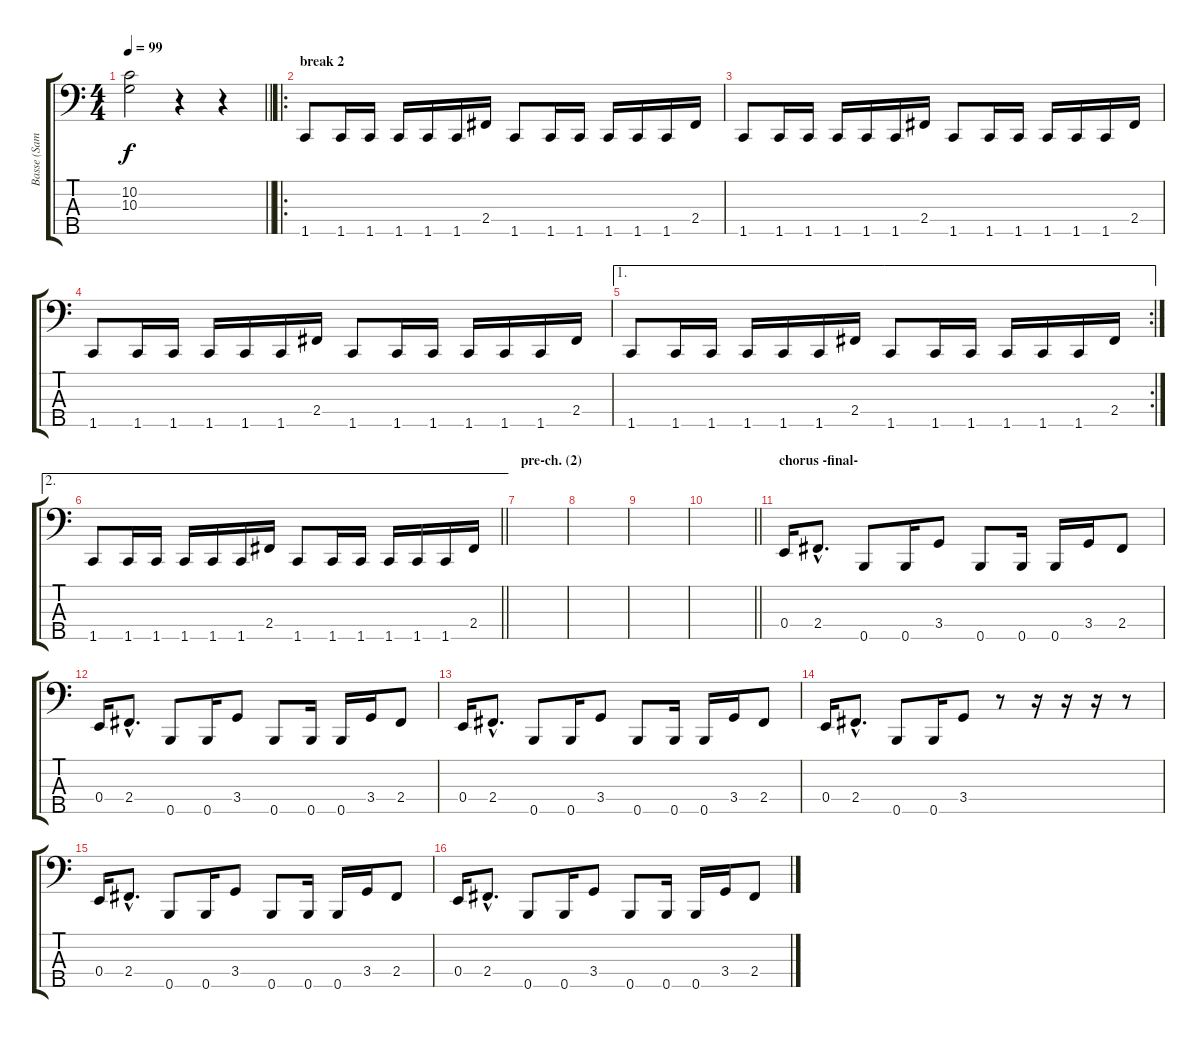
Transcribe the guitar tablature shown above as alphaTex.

\track ("Basse (Sam)" "Basse (Sam") {instrument electricbassfinger}
\staff {score tabs}
\tuning (G2 D2 A1 E1 B0) {hide}
\ts (4 4)
\tempo 99
\clef f4
\barLineRight lightlight
\ks c
(10.2 10.3).2{dy f} r.4 r.4 |
\ro
\section ("" "break 2")
1.5.8{instrument electricbassfinger} 1.5.16 1.5.16 1.5.16 1.5.16 1.5.16 2.4.16 1.5.8 1.5.16 1.5.16 1.5.16 1.5.16 1.5.16 2.4.16 |
1.5.8 1.5.16 1.5.16 1.5.16 1.5.16 1.5.16 2.4.16 1.5.8 1.5.16 1.5.16 1.5.16 1.5.16 1.5.16 2.4.16 |
1.5.8 1.5.16 1.5.16 1.5.16 1.5.16 1.5.16 2.4.16 1.5.8 1.5.16 1.5.16 1.5.16 1.5.16 1.5.16 2.4.16 |
\ae 1
\rc 2
1.5.8 1.5.16 1.5.16 1.5.16 1.5.16 1.5.16 2.4.16 1.5.8 1.5.16 1.5.16 1.5.16 1.5.16 1.5.16 2.4.16 |
\ae 2
\barLineRight lightlight
1.5.8 1.5.16 1.5.16 1.5.16 1.5.16 1.5.16 2.4.16 1.5.8 1.5.16 1.5.16 1.5.16 1.5.16 1.5.16 2.4.16 |
\section ("" "pre-ch. (2)")
|
|
|
\barLineRight lightlight
|
\section ("" "chorus -final-")
0.4.16 2.4{hac}.8{d} 0.5.8 0.5.16 3.4.8 0.5.8 0.5.16 0.5.16 3.4.16 2.4.8 |
0.4.16 2.4{hac}.8{d} 0.5.8 0.5.16 3.4.8 0.5.8 0.5.16 0.5.16 3.4.16 2.4.8 |
0.4.16 2.4{hac}.8{d} 0.5.8 0.5.16 3.4.8 0.5.8 0.5.16 0.5.16 3.4.16 2.4.8 |
0.4.16 2.4{hac}.8{d} 0.5.8 0.5.16 3.4.8 r.8 r.16 r.16 r.16 r.8 |
0.4.16 2.4{hac}.8{d} 0.5.8 0.5.16 3.4.8 0.5.8 0.5.16 0.5.16 3.4.16 2.4.8 |
0.4.16 2.4{hac}.8{d} 0.5.8 0.5.16 3.4.8 0.5.8 0.5.16 0.5.16 3.4.16 2.4.8
